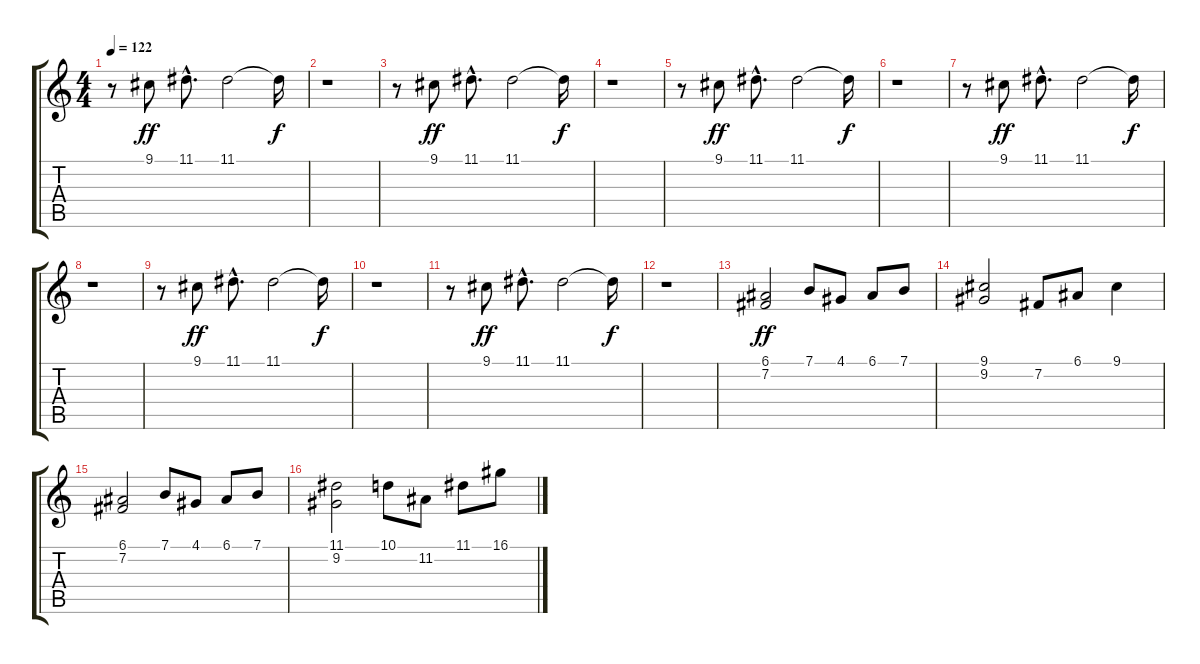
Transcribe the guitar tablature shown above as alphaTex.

\track "" {instrument electricgrandpiano}
\staff {score tabs}
\tuning (E4 B3 G3 D3 A2 E2) {hide}
\ts (4 4)
\tempo 122
\clef g2
\ks c
r.8{dy ff instrument electricgrandpiano} 9.1.8 11.1{hac}.8{d} 11.1.2 11.1{t}.16{dy f} |
r.1 |
r.8 9.1.8{dy ff} 11.1{hac}.8{d} 11.1.2 11.1{t}.16{dy f} |
r.1 |
r.8 9.1.8{dy ff} 11.1{hac}.8{d} 11.1.2 11.1{t}.16{dy f} |
r.1 |
r.8 9.1.8{dy ff} 11.1{hac}.8{d} 11.1.2 11.1{t}.16{dy f} |
r.1 |
r.8 9.1.8{dy ff} 11.1{hac}.8{d} 11.1.2 11.1{t}.16{dy f} |
r.1 |
r.8 9.1.8{dy ff} 11.1{hac}.8{d} 11.1.2 11.1{t}.16{dy f} |
r.1 |
(6.1 7.2).2{dy ff} 7.1.8 4.1.8 6.1.8 7.1.8 |
(9.1 9.2).2 7.2.8 6.1.8 9.1.4 |
(6.1 7.2).2 7.1.8 4.1.8 6.1.8 7.1.8 |
(11.1 9.2).2 10.1.8 11.2.8 11.1.8 16.1.8
